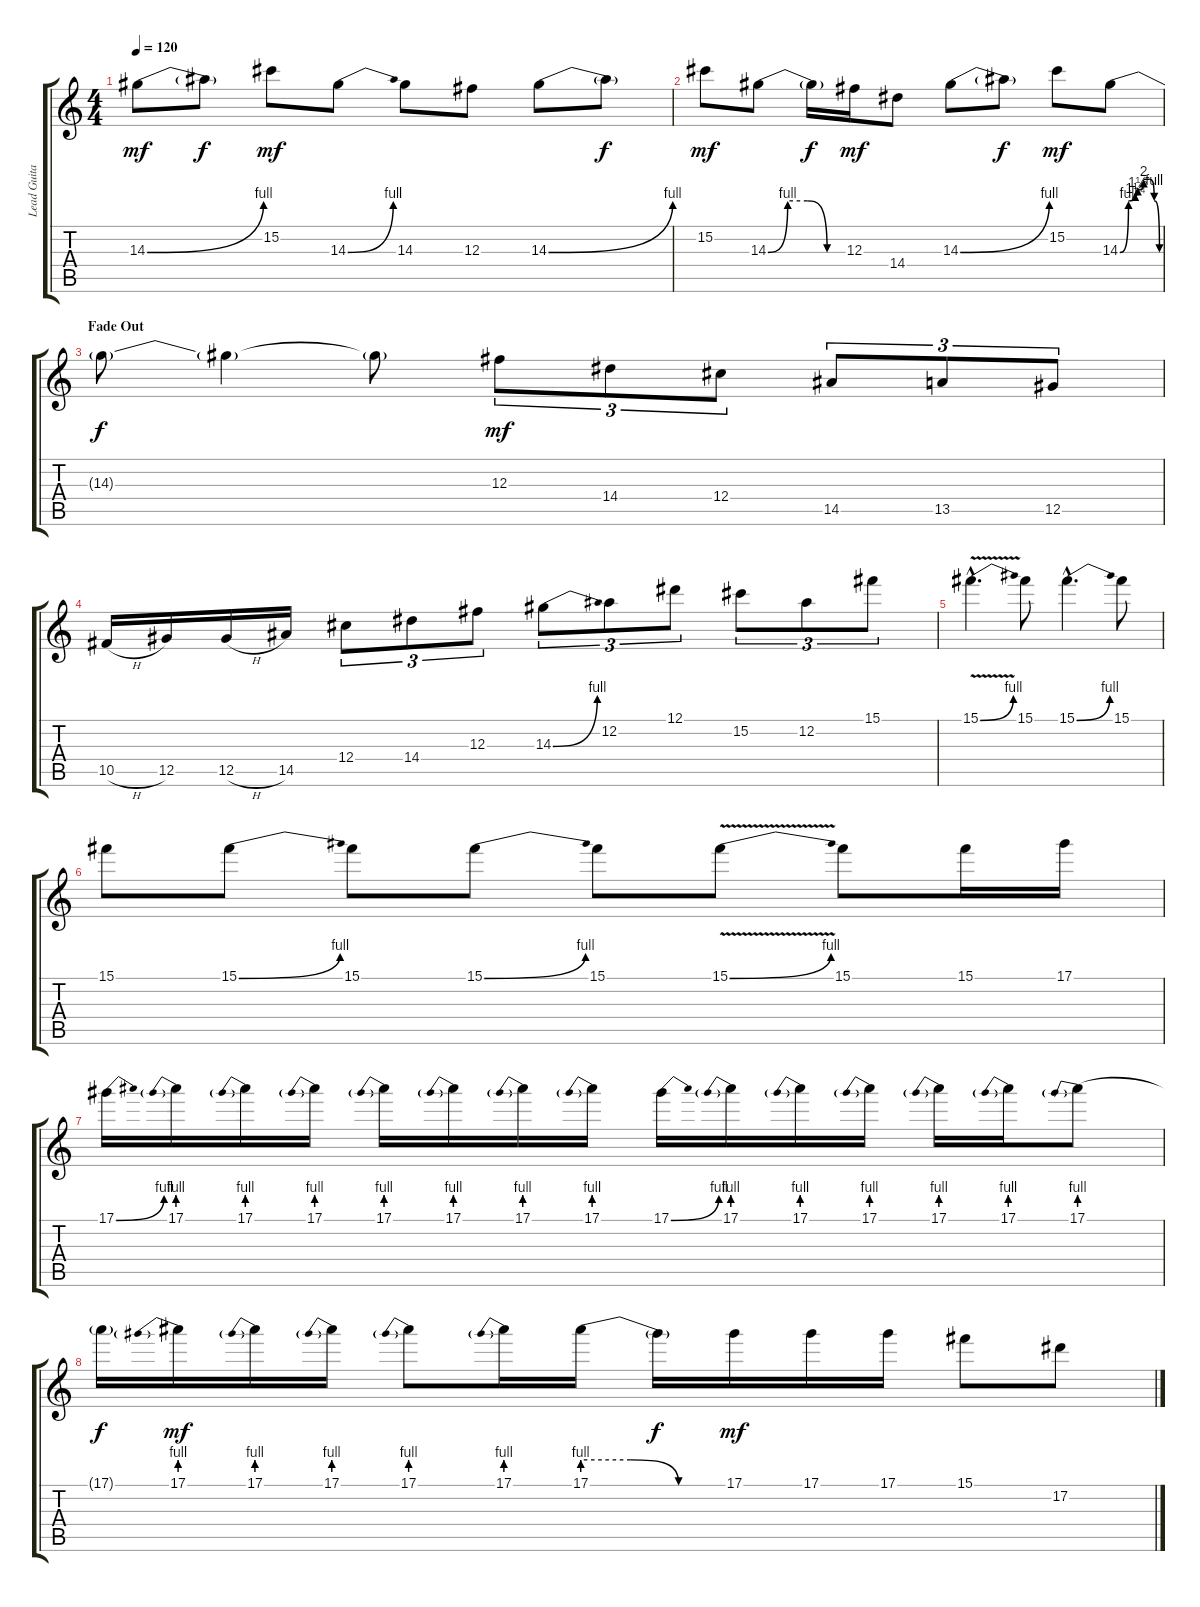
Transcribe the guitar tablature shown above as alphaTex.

\track ("Lead Guitar" "Lead Guita") {instrument distortionguitar}
\staff {score tabs}
\tuning (Eb4 Bb3 Gb3 Db3 Ab2 Eb2) {hide}
\ts (4 4)
\tempo 120
\clef g2
\ks c
14.3{be (bend 0 0 60 4)}.8{dy mf} 14.3{t}.8{dy f} 15.2.8{dy mf} 14.3{be (bend 0 0 60 4)}.8 14.3.8 12.3.8 14.3{be (bend 0 0 60 4)}.8 14.3{t}.8{dy f} |
15.2.8{dy mf} 14.3{be (custom 0 0 15 4 30 4 45 0 60 0)}.8 14.3{t}.16{dy f} 12.3.16{dy mf} 14.4.8 14.3{be (bend 0 0 60 4)}.8 14.3{t}.8{dy f} 15.2.8{dy mf} 14.3{be (custom 0 0 13 4 23 5 27 6 36 8 45 8 52 4 60 0)}.8 |
\section ("" "Fade Out")
14.3{t}.8{dy f} 14.3{t}.4 14.3{t}.8 12.3.8{tu (3 2) dy mf} 14.4.8{tu (3 2)} 12.4.8{tu (3 2)} 14.5.8{tu (3 2)} 13.5.8{tu (3 2)} 12.5.8{tu (3 2)} |
10.5{h}.16 12.5.16 12.5{h}.16 14.5.16 12.4.8{tu (3 2)} 14.4.8{tu (3 2)} 12.3.8{tu (3 2)} 14.3{be (bend 0 0 60 4)}.8{tu (3 2)} 12.2.8{tu (3 2)} 12.1.8{tu (3 2)} 15.2.8{tu (3 2)} 12.2.8{tu (3 2)} 15.1.8{tu (3 2)} |
15.1{be (bend 0 0 60 4) v hac}.4{d} 15.1.8 15.1{be (bend 0 0 60 4) hac}.4{d} 15.1.8 |
15.1.8 15.1{be (bend 0 0 60 4)}.8 15.1.8 15.1{be (bend 0 0 60 4)}.8 15.1.8 15.1{be (bend 0 0 60 4) v}.8 15.1.8 15.1.16 17.1.16 |
17.1{be (bend 0 0 60 4)}.16 17.1{be (prebend 0 4 60 4)}.16 17.1{be (prebend 0 4 60 4)}.16 17.1{be (prebend 0 4 60 4)}.16 17.1{be (prebend 0 4 60 4)}.16 17.1{be (prebend 0 4 60 4)}.16 17.1{be (prebend 0 4 60 4)}.16 17.1{be (prebend 0 4 60 4)}.16 17.1{be (bend 0 0 60 4)}.16 17.1{be (prebend 0 4 60 4)}.16 17.1{be (prebend 0 4 60 4)}.16 17.1{be (prebend 0 4 60 4)}.16 17.1{be (prebend 0 4 60 4)}.16 17.1{be (prebend 0 4 60 4)}.16 17.1{be (prebend 0 4 60 4)}.8 |
17.1{t}.16{dy f} 17.1{be (prebend 0 4 60 4)}.16{dy mf} 17.1{be (prebend 0 4 60 4)}.16 17.1{be (prebend 0 4 60 4)}.16 17.1{be (prebend 0 4 60 4)}.8 17.1{be (prebend 0 4 60 4)}.16 17.1{be (custom 0 4 20 4 40 0 60 0)}.16 17.1{t}.16{dy f} 17.1.16{dy mf} 17.1.16 17.1.16 15.1.8 17.2.8
